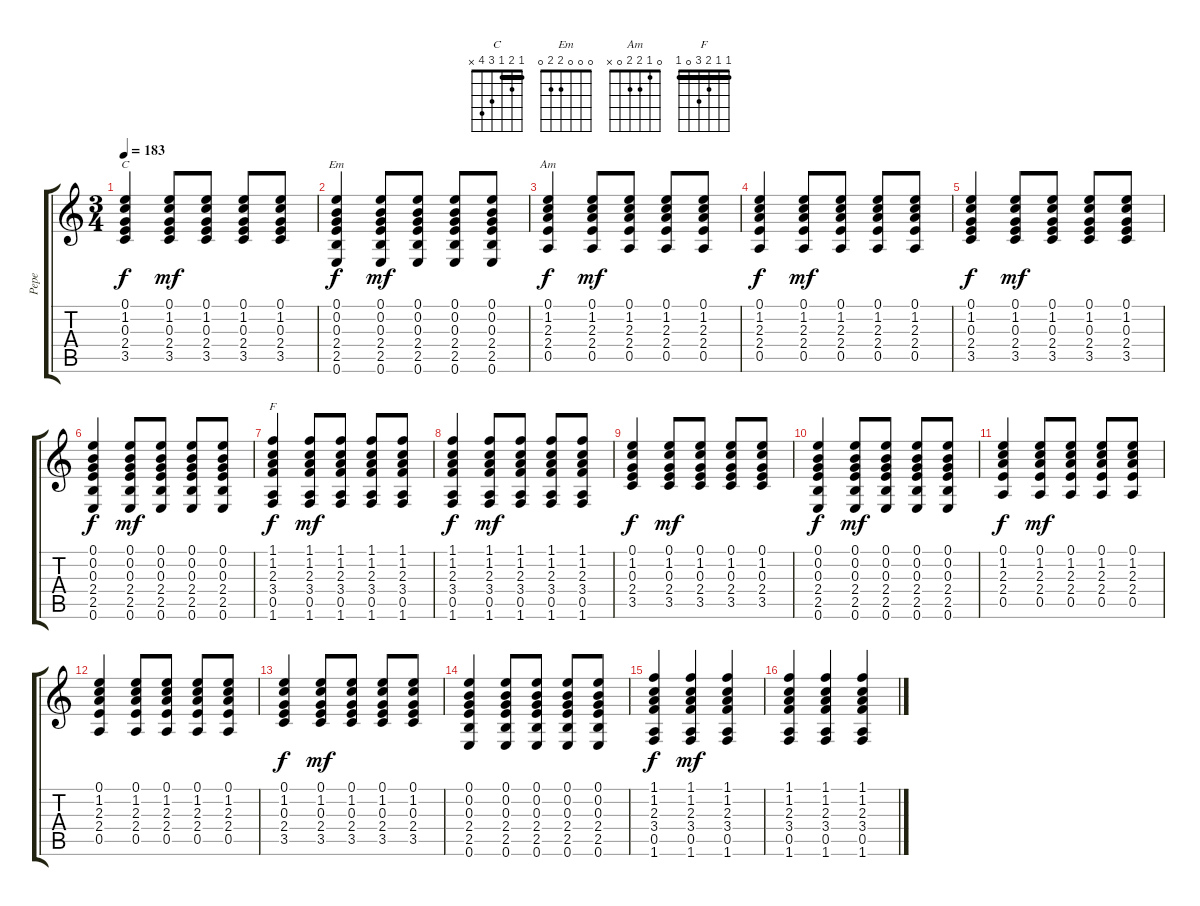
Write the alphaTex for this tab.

\track ("Pepe" "Pepe") {instrument acousticguitarsteel}
\staff {score tabs}
\tuning (E4 B3 G3 D3 A2 E2) {hide}
\chord ("C" 1 2 1 3 4 x) {barre 1}
\chord ("Em" 0 0 0 2 2 0)
\chord ("Am" 0 1 2 2 0 x)
\chord ("F" 1 1 2 3 0 1) {barre 1}
\ts (3 4)
\tempo 183
\clef g2
\ks c
(0.1 1.2 0.3 2.4 3.5).4{ch "C" dy f} (0.1 1.2 0.3 2.4 3.5).8{dy mf} (0.1 1.2 0.3 2.4 3.5).8 (0.1 1.2 0.3 2.4 3.5).8 (0.1 1.2 0.3 2.4 3.5).8 |
(0.1 0.2 0.3 2.4 2.5 0.6).4{ch "Em" dy f} (0.1 0.2 0.3 2.4 2.5 0.6).8{dy mf} (0.1 0.2 0.3 2.4 2.5 0.6).8 (0.1 0.2 0.3 2.4 2.5 0.6).8 (0.1 0.2 0.3 2.4 2.5 0.6).8 |
(0.1 1.2 2.3 2.4 0.5).4{ch "Am" dy f} (0.1 1.2 2.3 2.4 0.5).8{dy mf} (0.1 1.2 2.3 2.4 0.5).8 (0.1 1.2 2.3 2.4 0.5).8 (0.1 1.2 2.3 2.4 0.5).8 |
(0.1 1.2 2.3 2.4 0.5).4{dy f} (0.1 1.2 2.3 2.4 0.5).8{dy mf} (0.1 1.2 2.3 2.4 0.5).8 (0.1 1.2 2.3 2.4 0.5).8 (0.1 1.2 2.3 2.4 0.5).8 |
(0.1 1.2 0.3 2.4 3.5).4{dy f} (0.1 1.2 0.3 2.4 3.5).8{dy mf} (0.1 1.2 0.3 2.4 3.5).8 (0.1 1.2 0.3 2.4 3.5).8 (0.1 1.2 0.3 2.4 3.5).8 |
(0.1 0.2 0.3 2.4 2.5 0.6).4{dy f} (0.1 0.2 0.3 2.4 2.5 0.6).8{dy mf} (0.1 0.2 0.3 2.4 2.5 0.6).8 (0.1 0.2 0.3 2.4 2.5 0.6).8 (0.1 0.2 0.3 2.4 2.5 0.6).8 |
(1.1 1.2 2.3 3.4 0.5 1.6).4{ch "F" dy f} (1.1 1.2 2.3 3.4 0.5 1.6).8{dy mf} (1.1 1.2 2.3 3.4 0.5 1.6).8 (1.1 1.2 2.3 3.4 0.5 1.6).8 (1.1 1.2 2.3 3.4 0.5 1.6).8 |
(1.1 1.2 2.3 3.4 0.5 1.6).4{dy f} (1.1 1.2 2.3 3.4 0.5 1.6).8{dy mf} (1.1 1.2 2.3 3.4 0.5 1.6).8 (1.1 1.2 2.3 3.4 0.5 1.6).8 (1.1 1.2 2.3 3.4 0.5 1.6).8 |
(0.1 1.2 0.3 2.4 3.5).4{dy f} (0.1 1.2 0.3 2.4 3.5).8{dy mf} (0.1 1.2 0.3 2.4 3.5).8 (0.1 1.2 0.3 2.4 3.5).8 (0.1 1.2 0.3 2.4 3.5).8 |
(0.1 0.2 0.3 2.4 2.5 0.6).4{dy f} (0.1 0.2 0.3 2.4 2.5 0.6).8{dy mf} (0.1 0.2 0.3 2.4 2.5 0.6).8 (0.1 0.2 0.3 2.4 2.5 0.6).8 (0.1 0.2 0.3 2.4 2.5 0.6).8 |
(0.1 1.2 2.3 2.4 0.5).4{dy f} (0.1 1.2 2.3 2.4 0.5).8{dy mf} (0.1 1.2 2.3 2.4 0.5).8 (0.1 1.2 2.3 2.4 0.5).8 (0.1 1.2 2.3 2.4 0.5).8 |
(0.1 1.2 2.3 2.4 0.5).4 (0.1 1.2 2.3 2.4 0.5).8 (0.1 1.2 2.3 2.4 0.5).8 (0.1 1.2 2.3 2.4 0.5).8 (0.1 1.2 2.3 2.4 0.5).8 |
(0.1 1.2 0.3 2.4 3.5).4{dy f} (0.1 1.2 0.3 2.4 3.5).8{dy mf} (0.1 1.2 0.3 2.4 3.5).8 (0.1 1.2 0.3 2.4 3.5).8 (0.1 1.2 0.3 2.4 3.5).8 |
(0.1 0.2 0.3 2.4 2.5 0.6).4 (0.1 0.2 0.3 2.4 2.5 0.6).8 (0.1 0.2 0.3 2.4 2.5 0.6).8 (0.1 0.2 0.3 2.4 2.5 0.6).8 (0.1 0.2 0.3 2.4 2.5 0.6).8 |
(1.1 1.2 2.3 3.4 0.5 1.6).4{dy f} (1.1 1.2 2.3 3.4 0.5 1.6).4{dy mf} (1.1 1.2 2.3 3.4 0.5 1.6).4 |
(1.1 1.2 2.3 3.4 0.5 1.6).4 (1.1 1.2 2.3 3.4 0.5 1.6).4 (1.1 1.2 2.3 3.4 0.5 1.6).4
